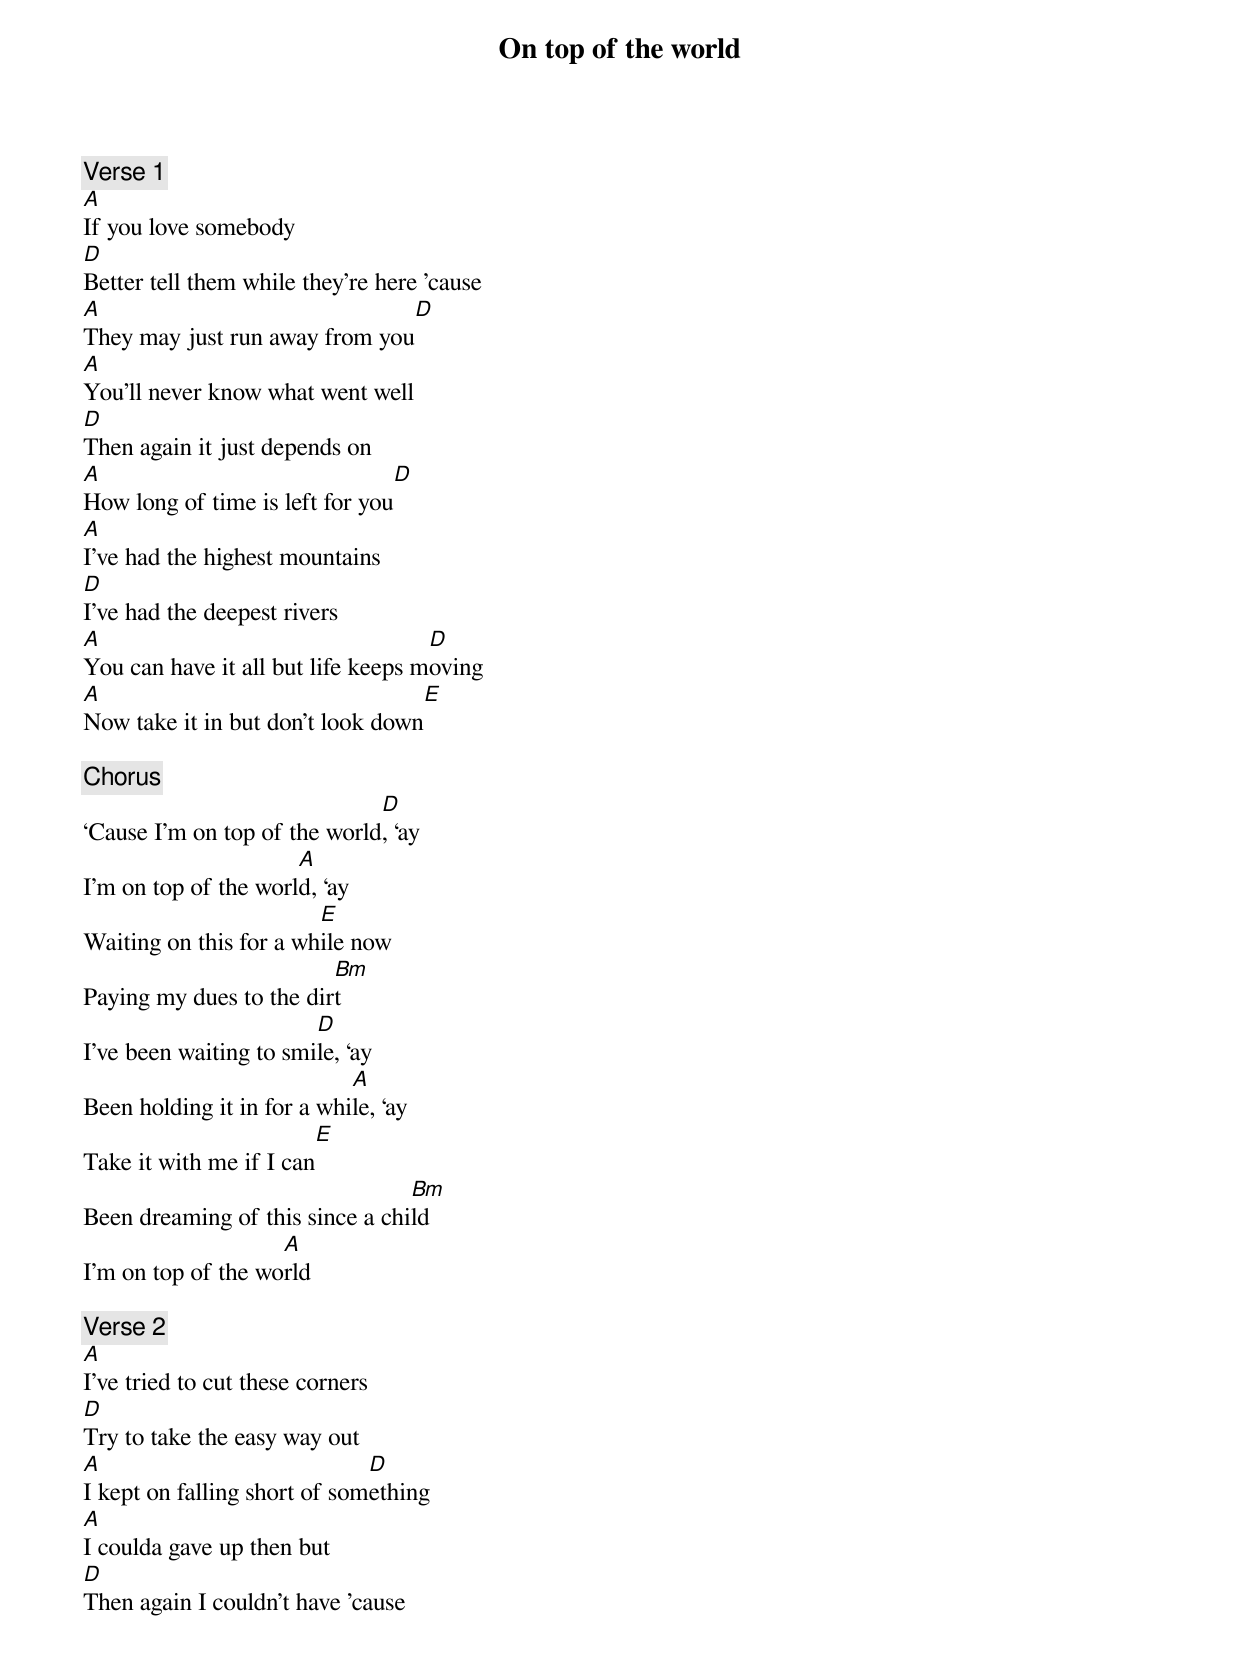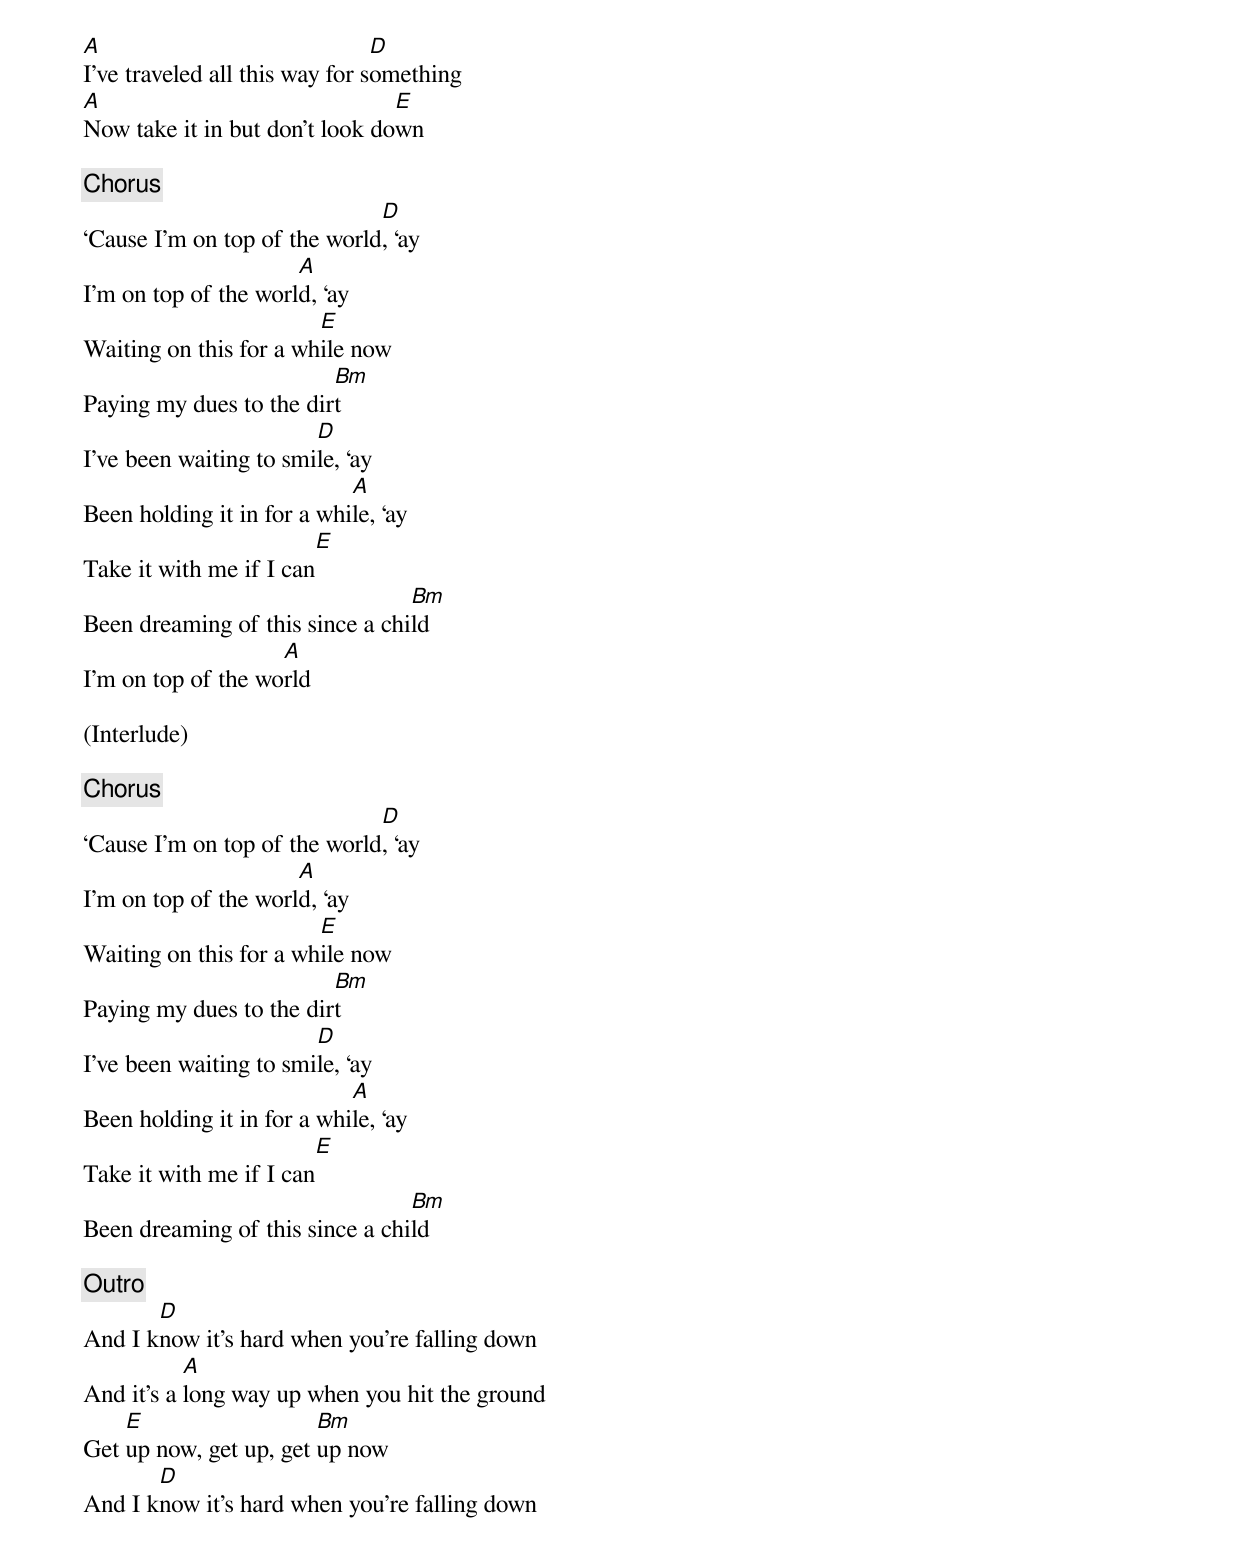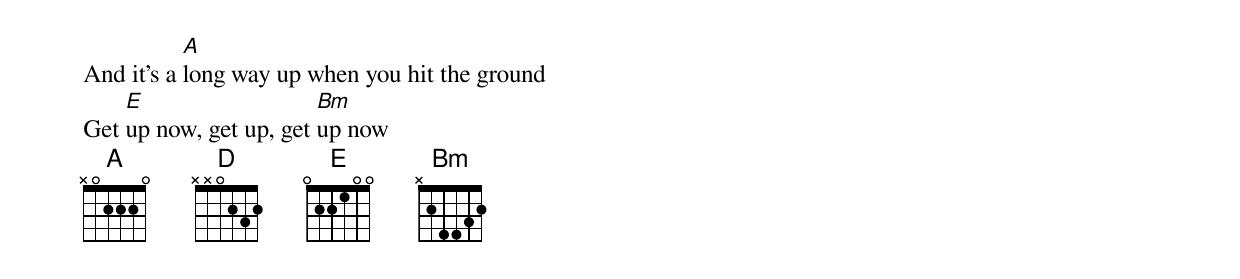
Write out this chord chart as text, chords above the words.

On top of the world

[Verse 1]
A
If you love somebody
D
Better tell them while they’re here ’cause
A                                  D
They may just run away from you
A
You’ll never know what went well
D
Then again it just depends on
A                               D
How long of time is left for you
A
I’ve had the highest mountains
D
I’ve had the deepest rivers
A                                   D
You can have it all but life keeps moving
A                                  E
Now take it in but don’t look down

[Chorus]
                              D
‘Cause I’m on top of the world, ‘ay
                      A
I’m on top of the world, ‘ay
                        E
Waiting on this for a while now
                         Bm
Paying my dues to the dirt
                        D
I’ve been waiting to smile, ‘ay
                            A
Been holding it in for a while, ‘ay
                         E
Take it with me if I can
                                 Bm
Been dreaming of this since a child
                    A
I’m on top of the world

[Verse 2]
A
I’ve tried to cut these corners
D
Try to take the easy way out
A                             D
I kept on falling short of something
A
I coulda gave up then but
D
Then again I couldn’t have ’cause
A                               D
I’ve traveled all this way for something
A                               E
Now take it in but don’t look down

[Chorus]
                              D
‘Cause I’m on top of the world, ‘ay
                      A
I’m on top of the world, ‘ay
                        E
Waiting on this for a while now
                         Bm
Paying my dues to the dirt
                        D
I’ve been waiting to smile, ‘ay
                            A
Been holding it in for a while, ‘ay
                         E
Take it with me if I can
                                 Bm
Been dreaming of this since a child
                    A
I’m on top of the world

(Interlude)

[Chorus]
                              D
‘Cause I’m on top of the world, ‘ay
                      A
I’m on top of the world, ‘ay
                        E
Waiting on this for a while now
                         Bm
Paying my dues to the dirt
                        D
I’ve been waiting to smile, ‘ay
                            A
Been holding it in for a while, ‘ay
                         E
Take it with me if I can
                                 Bm
Been dreaming of this since a child

[Outro]
       D
And I know it’s hard when you’re falling down
           A
And it’s a long way up when you hit the ground
    E                   Bm
Get up now, get up, get up now
       D
And I know it’s hard when you’re falling down
           A
And it’s a long way up when you hit the ground
    E                   Bm
Get up now, get up, get up now
